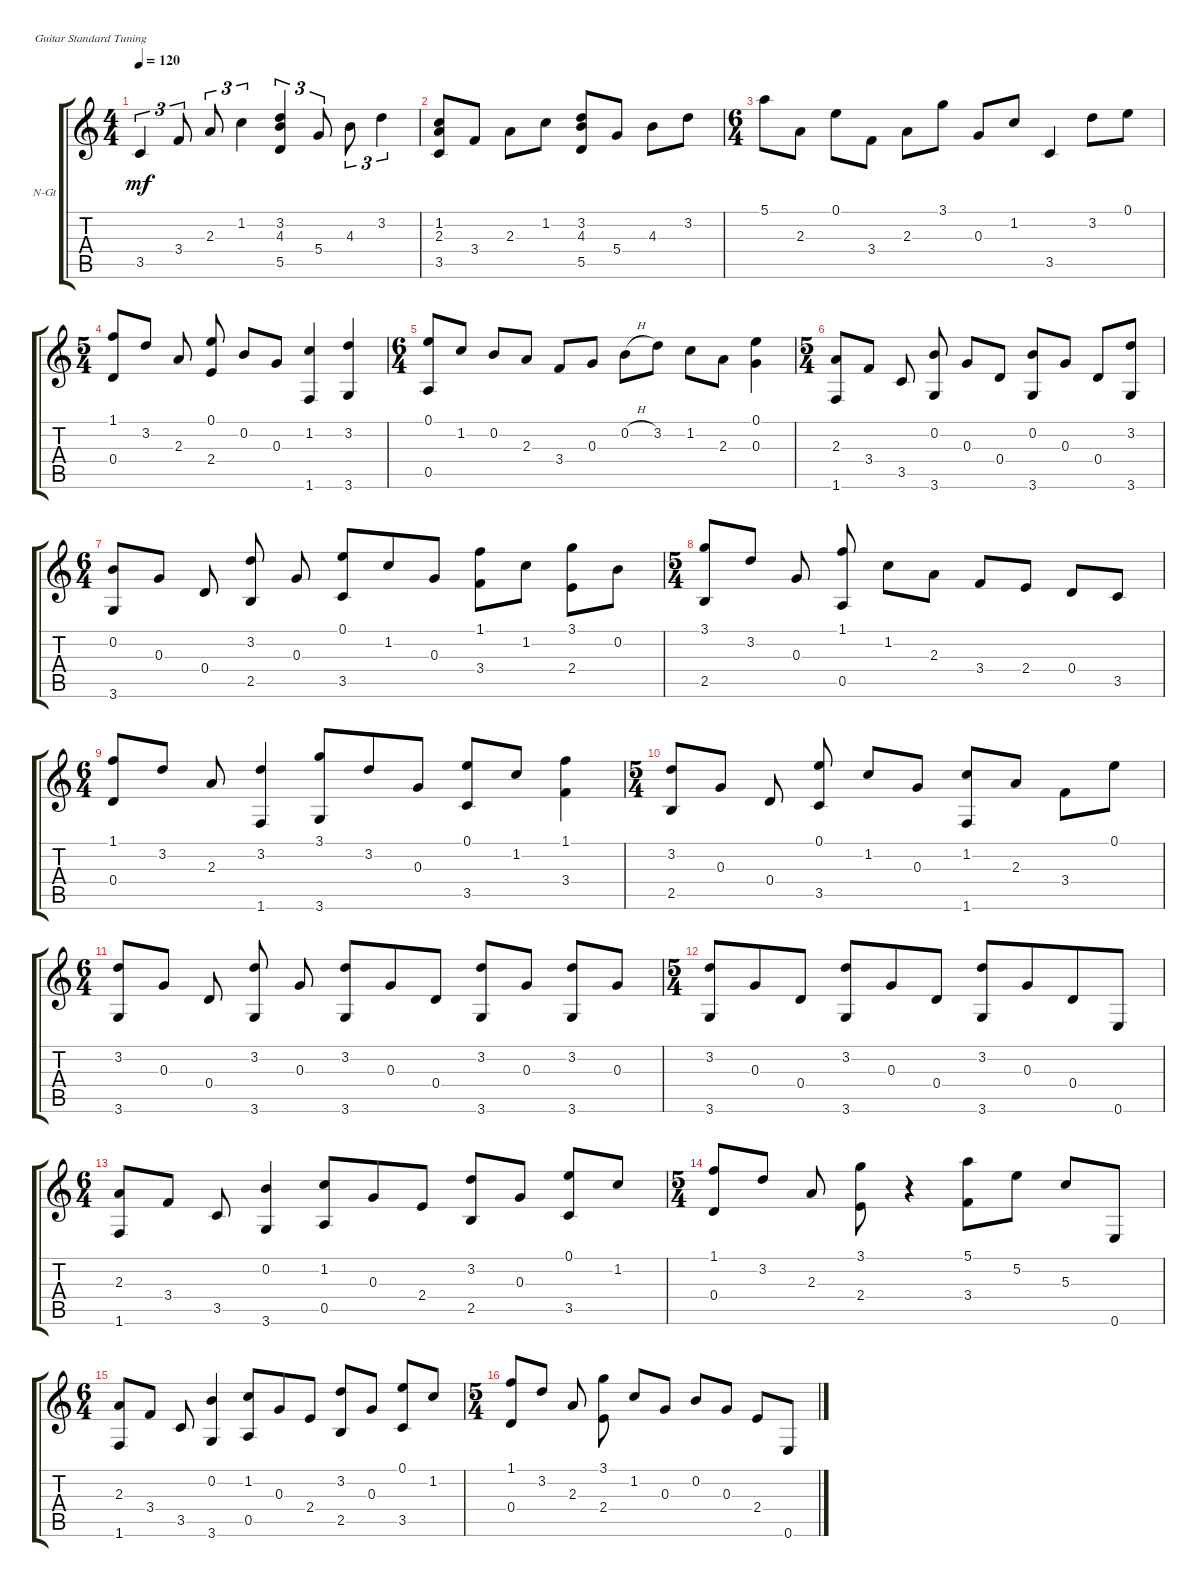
\defaultSystemsLayout 4
\bracketExtendMode groupsimilarinstruments
\firstSystemTrackNameOrientation horizontal
\otherSystemsTrackNameOrientation horizontal
\track ("Nylon Guitar" "N-Gt") {instrument acousticguitarnylon}
\staff {score tabs}
\tuning (E4 B3 G3 D3 A2 E2)
\ts (4 4)
\tempo 120
\clef g2
\ks c
3.5.4{tu (3 2) dy mf} 3.4.8{tu (3 2)} 2.3.8{tu (3 2)} 1.2.4{tu (3 2)} (3.2 4.3 5.5).4{tu (3 2)} 5.4.8{tu (3 2)} 4.3.8{tu (3 2)} 3.2.4{tu (3 2)} |
(1.2 2.3 3.5).8 3.4.8 2.3.8 1.2.8 (3.2 4.3 5.5).8 5.4.8 4.3.8 3.2.8 |
\ts (6 4)
5.1.8 2.3.8 0.1.8 3.4.8 2.3.8 3.1.8 0.3.8 1.2.8 3.5.4 3.2.8 0.1.8 |
\ts (5 4)
(1.1 0.4).8 3.2.8 2.3.8{beam split} (2.4 0.1).8 0.2.8 0.3.8 (1.2 1.6).4 (3.2 3.6).4 |
\ts (6 4)
(0.1 0.5).8 1.2.8 0.2.8 2.3.8 3.4.8 0.3.8 0.2{h}.8 3.2.8 1.2.8 2.3.8 (0.1 0.3).4 |
\ts (5 4)
(2.3 1.6).8 3.4.8 3.5.8{beam split} (3.6 0.2).8 0.3.8 0.4.8 (3.6 0.2).8 0.3.8 0.4.8 (3.2 3.6).8 |
\ts (6 4)
(0.2 3.6).8 0.3.8 0.4.8{beam split} (3.2 2.5).8 0.3.8{beam split} (0.1 3.5).8{beam merge} 1.2.8{beam merge} 0.3.8{beam split} (3.4 1.1).8 1.2.8{beam split} (3.1 2.4).8 0.2.8 |
\ts (5 4)
(3.1 2.5).8 3.2.8 0.3.8{beam split} (1.1 0.5).8 1.2.8 2.3.8 3.4.8 2.4.8 0.4.8 3.5.8 |
\ts (6 4)
(1.1 0.4).8 3.2.8 2.3.8 (3.2 1.6).4 (3.1 3.6).8{beam merge} 3.2.8 0.3.8{beam split} (3.5 0.1).8 1.2.8 (1.1 3.4).4 |
\ts (5 4)
(3.2 2.5).8 0.3.8 0.4.8{beam split} (3.5 0.1).8 1.2.8 0.3.8 (1.2 1.6).8 2.3.8 3.4.8 0.1.8 |
\ts (6 4)
(3.2 3.6).8 0.3.8 0.4.8{beam split} (3.2 3.6).8 0.3.8{beam split} (3.2 3.6).8{beam merge} 0.3.8{beam merge} 0.4.8{beam split} (3.2 3.6).8 0.3.8{beam split} (3.2 3.6).8 0.3.8 |
\ts (5 4)
(3.2 3.6).8{beam merge} 0.3.8{beam merge} 0.4.8{beam split} (3.2 3.6).8{beam merge} 0.3.8{beam merge} 0.4.8{beam split} (3.2 3.6).8{beam merge} 0.3.8{beam merge} 0.4.8{beam merge} 0.6.8 |
\ts (6 4)
(2.3 1.6).8 3.4.8 3.5.8 (3.6 0.2).4 (1.2 0.5).8{beam merge} 0.3.8{beam merge} 2.4.8{beam split} (2.5 3.2).8 0.3.8{beam split} (0.1 3.5).8 1.2.8 |
\ts (5 4)
(1.1 0.4).8 3.2.8 2.3.8{beam split} (3.1 2.4).8 r.4 (5.1 3.4).8 5.2.8 5.3.8 0.6.8 |
\ts (6 4)
(2.3 1.6).8 3.4.8 3.5.8 (3.6 0.2).4 (1.2 0.5).8{beam merge} 0.3.8 2.4.8{beam split} (2.5 3.2).8 0.3.8{beam split} (3.5 0.1).8 1.2.8 |
\ts (5 4)
(1.1 0.4).8 3.2.8 2.3.8{beam split} (3.1 2.4).8 1.2.8 0.3.8 0.2.8 0.3.8 2.4.8 0.6.8
